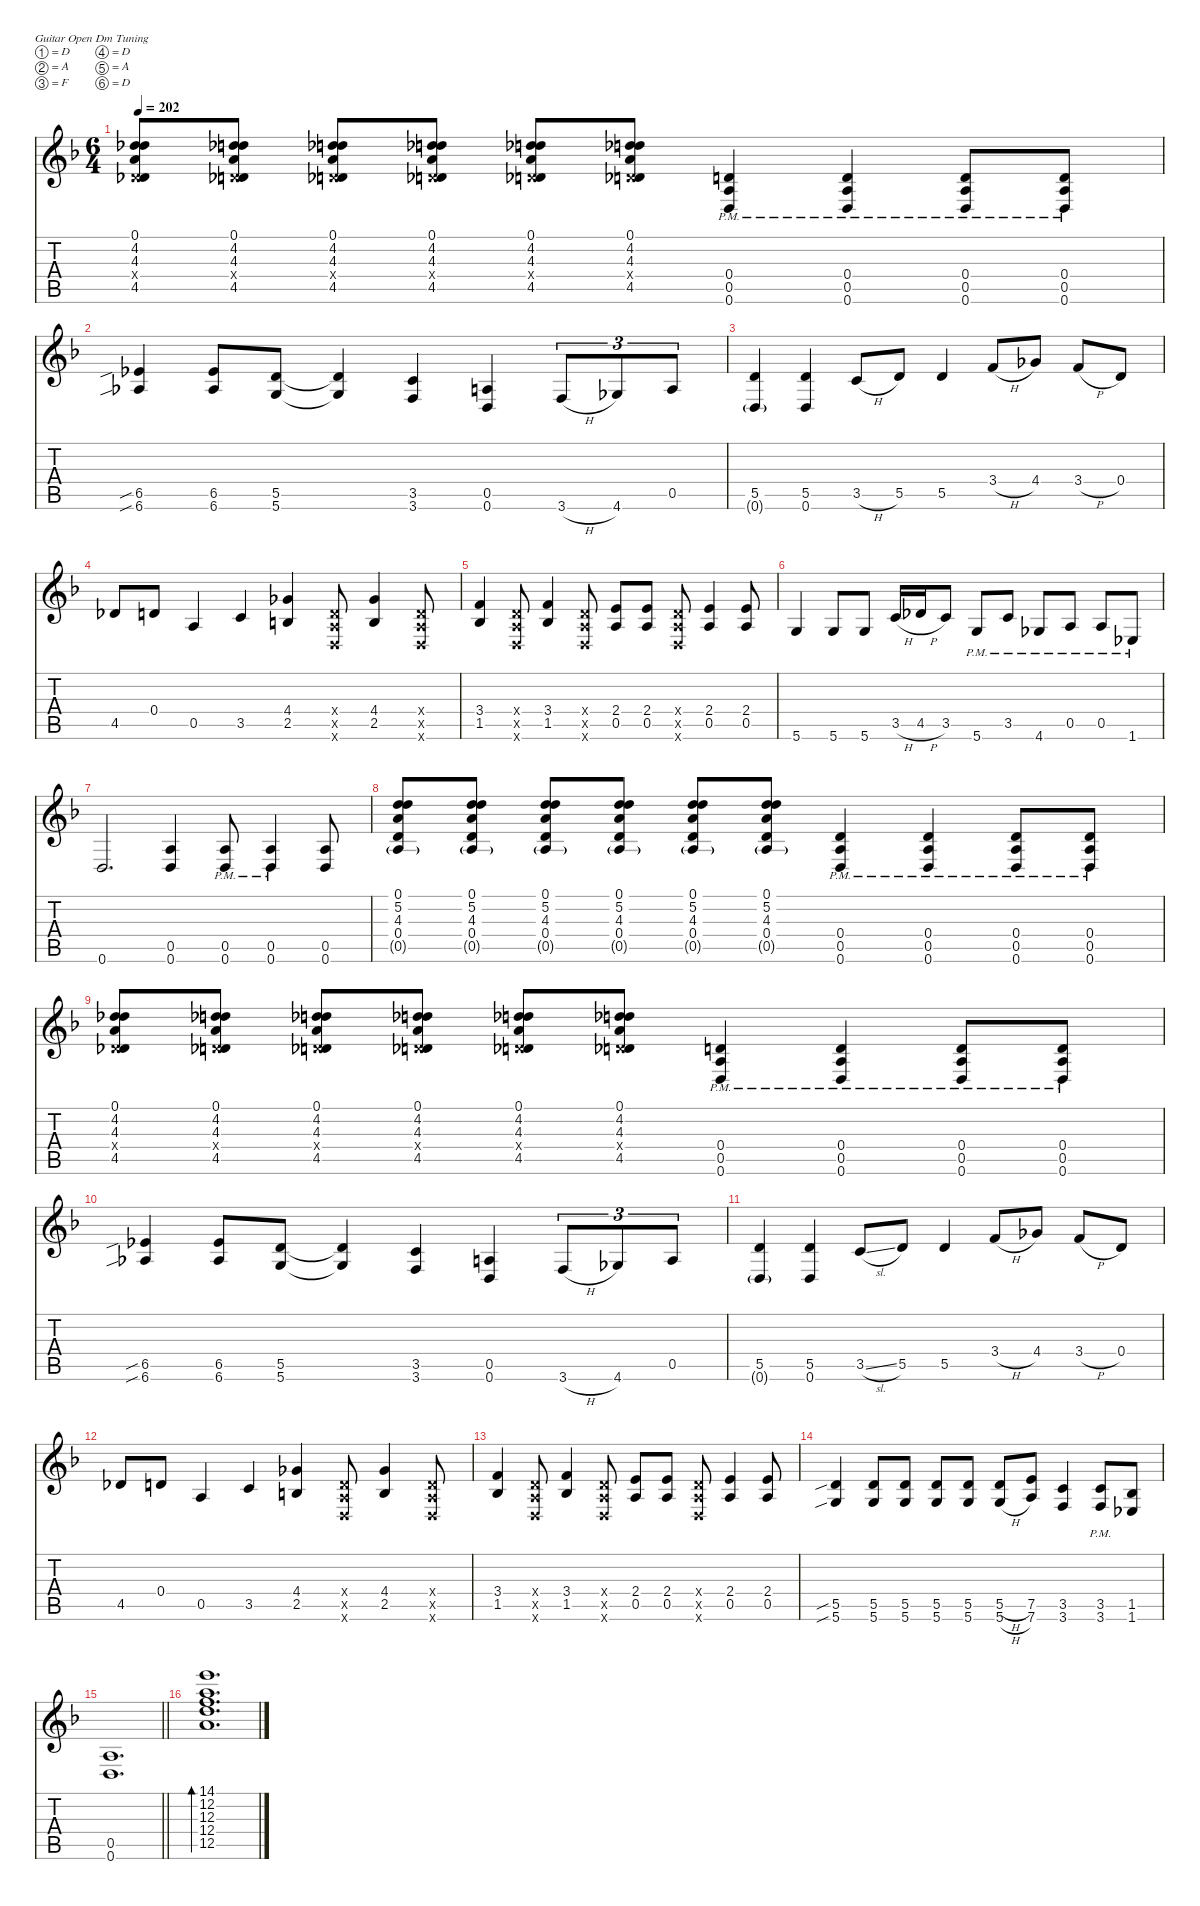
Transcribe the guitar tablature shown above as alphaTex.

\defaultSystemsLayout 4
\hideDynamics
\bracketExtendMode nobrackets
\singleTrackTrackNamePolicy hidden
\multiTrackTrackNamePolicy hidden
\firstSystemTrackNameMode fullname
\firstSystemTrackNameOrientation horizontal
\otherSystemsTrackNameOrientation horizontal
\track ("Mikael Akerfeldt" "dist.guit.") {defaultSystemsLayout 4 instrument distortionguitar}
\staff {score tabs}
\tuning (D4 A3 F3 D3 A2 D2)
\ts (6 4)
\tempo 202
\clef g2
\ks dminor
(0.1{acc forcenatural} 4.2{acc b} 4.3{acc forcenatural} 0.4{x acc forcenatural} 4.5{acc b}).8{dy f beam Up} (0.1{acc forcenatural} 4.2{acc b} 4.3{acc forcenatural} 0.4{x acc forcenatural} 4.5{acc b}).8{beam Up} (0.1{acc forcenatural} 4.2{acc b} 4.3{acc forcenatural} 0.4{x acc forcenatural} 4.5{acc b}).8{beam Up} (0.1{acc forcenatural} 4.2{acc b} 4.3{acc forcenatural} 0.4{x acc forcenatural} 4.5{acc b}).8{beam Up} (0.1{acc forcenatural} 4.2{acc b} 4.3{acc forcenatural} 0.4{x acc forcenatural} 4.5{acc b}).8{beam Up} (0.1{acc forcenatural} 4.2{acc b} 4.3{acc forcenatural} 0.4{x acc forcenatural} 4.5{acc b}).8{beam Up} (0.4{pm acc forcenatural} 0.5{pm acc forcenatural} 0.6{pm acc forcenatural}).4{beam Up} (0.4{pm acc forcenatural} 0.5{pm acc forcenatural} 0.6{pm acc forcenatural}).4{beam Up} (0.4{pm acc forcenatural} 0.5{pm acc forcenatural} 0.6{pm acc forcenatural}).8{beam Up} (0.4{pm acc forcenatural} 0.5{pm acc forcenatural} 0.6{pm acc forcenatural}).8{beam Up} |
(6.5{sib acc b} 6.6{sib acc b}).4{beam Up} (6.5{acc b} 6.6{acc b}).8{beam Up} (5.5{acc forcenatural} 5.6{acc forcenatural}).8{beam Up} (5.5{t acc forcenatural} 5.6{t acc forcenatural}).4{beam Up} (3.5{acc forcenatural} 3.6{acc forcenatural}).4{beam Up} (0.5{acc forcenatural} 0.6{acc forcenatural}).4{beam Up} 3.6{h acc forcenatural}.8{tu (3 2) beam Up} 4.6{acc b}.8{tu (3 2) beam Up} 0.5{acc forcenatural}.8{tu (3 2) beam Up} |
(5.5{acc forcenatural} 0.6{g acc forcenatural}).4{beam Up} (5.5{acc forcenatural} 0.6{acc forcenatural}).4{beam Up} 3.5{h acc forcenatural}.8{beam Up} 5.5{acc forcenatural}.8{beam Up} 5.5{acc forcenatural}.4{beam Up} 3.4{h acc forcenatural}.8{beam Up} 4.4{acc b}.8{beam Up} 3.4{h acc forcenatural}.8{beam Up} 0.4{acc forcenatural}.8{beam Up} |
4.5{acc b}.8{beam Up} 0.4{acc forcenatural}.8{beam Up} 0.5{acc forcenatural}.4{beam Up} 3.5{acc forcenatural}.4{beam Up} (4.4{acc b} 2.5{acc forcenatural}).4{beam Up} (0.4{x acc forcenatural} 0.5{x acc forcenatural} 0.6{x acc forcenatural}).8{beam Up} (4.4{acc b} 2.5{acc forcenatural}).4{beam Up} (0.4{x acc forcenatural} 0.5{x acc forcenatural} 0.6{x acc forcenatural}).8{beam Up} |
(3.4{acc forcenatural} 1.5{acc b}).4{beam Up} (0.4{x acc forcenatural} 0.5{x acc forcenatural} 0.6{x acc forcenatural}).8{beam Up} (3.4{acc forcenatural} 1.5{acc b}).4{beam Up} (0.4{x acc forcenatural} 0.5{x acc forcenatural} 0.6{x acc forcenatural}).8{beam Up} (2.4{acc forcenatural} 0.5{acc forcenatural}).8{beam Up} (2.4{acc forcenatural} 0.5{acc forcenatural}).8{beam Up} (0.4{x acc forcenatural} 0.5{x acc forcenatural} 0.6{x acc forcenatural}).8{beam Up} (2.4{acc forcenatural} 0.5{acc forcenatural}).4{beam Up} (2.4{acc forcenatural} 0.5{acc forcenatural}).8{beam Up} |
5.6{acc forcenatural}.4{beam Up} 5.6{acc forcenatural}.8{beam Up} 5.6{acc forcenatural}.8{beam Up} 3.5{h acc forcenatural}.16{beam Up} 4.5{h acc b}.16{beam Up} 3.5{acc forcenatural}.8{beam Up} 5.6{pm acc forcenatural}.8{beam Up} 3.5{pm acc forcenatural}.8{beam Up} 4.6{pm acc b}.8{beam Up} 0.5{pm acc forcenatural}.8{beam Up} 0.5{pm acc forcenatural}.8{beam Up} 1.6{pm acc b}.8{beam Up} |
0.6{acc forcenatural}.2{d beam Up} (0.5{acc forcenatural} 0.6{acc forcenatural}).4{beam Up} (0.5{pm acc forcenatural} 0.6{pm acc forcenatural}).8{beam Up} (0.5{pm acc forcenatural} 0.6{pm acc forcenatural}).4{beam Up} (0.5{acc forcenatural} 0.6{acc forcenatural}).8{beam Up} |
(0.1{acc forcenatural} 5.2{acc forcenatural} 4.3{acc forcenatural} 0.4{acc forcenatural} 0.5{g acc forcenatural}).8{beam Up} (0.1{acc forcenatural} 5.2{acc forcenatural} 4.3{acc forcenatural} 0.4{acc forcenatural} 0.5{g acc forcenatural}).8{beam Up} (0.1{acc forcenatural} 5.2{acc forcenatural} 4.3{acc forcenatural} 0.4{acc forcenatural} 0.5{g acc forcenatural}).8{beam Up} (0.1{acc forcenatural} 5.2{acc forcenatural} 4.3{acc forcenatural} 0.4{acc forcenatural} 0.5{g acc forcenatural}).8{beam Up} (0.1{acc forcenatural} 5.2{acc forcenatural} 4.3{acc forcenatural} 0.4{acc forcenatural} 0.5{g acc forcenatural}).8{beam Up} (0.1{acc forcenatural} 5.2{acc forcenatural} 4.3{acc forcenatural} 0.4{acc forcenatural} 0.5{g acc forcenatural}).8{beam Up} (0.4{pm acc forcenatural} 0.5{pm acc forcenatural} 0.6{pm acc forcenatural}).4{beam Up} (0.4{pm acc forcenatural} 0.5{pm acc forcenatural} 0.6{pm acc forcenatural}).4{beam Up} (0.4{pm acc forcenatural} 0.5{pm acc forcenatural} 0.6{pm acc forcenatural}).8{beam Up} (0.4{pm acc forcenatural} 0.5{pm acc forcenatural} 0.6{pm acc forcenatural}).8{beam Up} |
(0.1{acc forcenatural} 4.2{acc b} 4.3{acc forcenatural} 0.4{x acc forcenatural} 4.5{acc b}).8{beam Up} (0.1{acc forcenatural} 4.2{acc b} 4.3{acc forcenatural} 0.4{x acc forcenatural} 4.5{acc b}).8{beam Up} (0.1{acc forcenatural} 4.2{acc b} 4.3{acc forcenatural} 0.4{x acc forcenatural} 4.5{acc b}).8{beam Up} (0.1{acc forcenatural} 4.2{acc b} 4.3{acc forcenatural} 0.4{x acc forcenatural} 4.5{acc b}).8{beam Up} (0.1{acc forcenatural} 4.2{acc b} 4.3{acc forcenatural} 0.4{x acc forcenatural} 4.5{acc b}).8{beam Up} (0.1{acc forcenatural} 4.2{acc b} 4.3{acc forcenatural} 0.4{x acc forcenatural} 4.5{acc b}).8{beam Up} (0.4{pm acc forcenatural} 0.5{pm acc forcenatural} 0.6{pm acc forcenatural}).4{beam Up} (0.4{pm acc forcenatural} 0.5{pm acc forcenatural} 0.6{pm acc forcenatural}).4{beam Up} (0.4{pm acc forcenatural} 0.5{pm acc forcenatural} 0.6{pm acc forcenatural}).8{beam Up} (0.4{pm acc forcenatural} 0.5{pm acc forcenatural} 0.6{pm acc forcenatural}).8{beam Up} |
(6.5{sib acc b} 6.6{sib acc b}).4{beam Up} (6.5{acc b} 6.6{acc b}).8{beam Up} (5.5{acc forcenatural} 5.6{acc forcenatural}).8{beam Up} (5.5{t acc forcenatural} 5.6{t acc forcenatural}).4{beam Up} (3.5{acc forcenatural} 3.6{acc forcenatural}).4{beam Up} (0.5{acc forcenatural} 0.6{acc forcenatural}).4{beam Up} 3.6{h acc forcenatural}.8{tu (3 2) beam Up} 4.6{acc b}.8{tu (3 2) beam Up} 0.5{acc forcenatural}.8{tu (3 2) beam Up} |
(5.5{acc forcenatural} 0.6{g acc forcenatural}).4{beam Up} (5.5{acc forcenatural} 0.6{acc forcenatural}).4{beam Up} 3.5{sl acc forcenatural}.8{beam Up} 5.5{acc forcenatural}.8{beam Up} 5.5{acc forcenatural}.4{beam Up} 3.4{h acc forcenatural}.8{beam Up} 4.4{acc b}.8{beam Up} 3.4{h acc forcenatural}.8{beam Up} 0.4{acc forcenatural}.8{beam Up} |
4.5{acc b}.8{beam Up} 0.4{acc forcenatural}.8{beam Up} 0.5{acc forcenatural}.4{beam Up} 3.5{acc forcenatural}.4{beam Up} (4.4{acc b} 2.5{acc forcenatural}).4{beam Up} (0.4{x acc forcenatural} 0.5{x acc forcenatural} 0.6{x acc forcenatural}).8{beam Up} (4.4{acc b} 2.5{acc forcenatural}).4{beam Up} (0.4{x acc forcenatural} 0.5{x acc forcenatural} 0.6{x acc forcenatural}).8{beam Up} |
(3.4{acc forcenatural} 1.5{acc b}).4{beam Up} (0.4{x acc forcenatural} 0.5{x acc forcenatural} 0.6{x acc forcenatural}).8{beam Up} (3.4{acc forcenatural} 1.5{acc b}).4{beam Up} (0.4{x acc forcenatural} 0.5{x acc forcenatural} 0.6{x acc forcenatural}).8{beam Up} (2.4{acc forcenatural} 0.5{acc forcenatural}).8{beam Up} (2.4{acc forcenatural} 0.5{acc forcenatural}).8{beam Up} (0.4{x acc forcenatural} 0.5{x acc forcenatural} 0.6{x acc forcenatural}).8{beam Up} (2.4{acc forcenatural} 0.5{acc forcenatural}).4{beam Up} (2.4{acc forcenatural} 0.5{acc forcenatural}).8{beam Up} |
(5.5{sib acc forcenatural} 5.6{sib acc forcenatural}).4{beam Up} (5.5{acc forcenatural} 5.6{acc forcenatural}).8{beam Up} (5.5{acc forcenatural} 5.6{acc forcenatural}).8{beam Up} (5.5{acc forcenatural} 5.6{acc forcenatural}).8{beam Up} (5.5{acc forcenatural} 5.6{acc forcenatural}).8{beam Up} (5.5{h acc forcenatural} 5.6{h acc forcenatural}).8{beam Up} (7.5{acc forcenatural} 7.6{acc forcenatural}).8{beam Up} (3.5{acc forcenatural} 3.6{acc forcenatural}).4{beam Up} (3.5{pm acc forcenatural} 3.6{pm acc forcenatural}).8{beam Up} (1.5{acc b} 1.6{acc b}).8{beam Up} |
\barLineRight lightlight
(0.5{acc forcenatural} 0.6{acc forcenatural}).1{d beam Up} |
(14.1{acc forcenatural} 12.2{acc forcenatural} 12.3{acc forcenatural} 12.4{acc forcenatural} 12.5{acc forcenatural}).1{d bd 240 dy mf instrument acousticguitarsteel beam Down}
